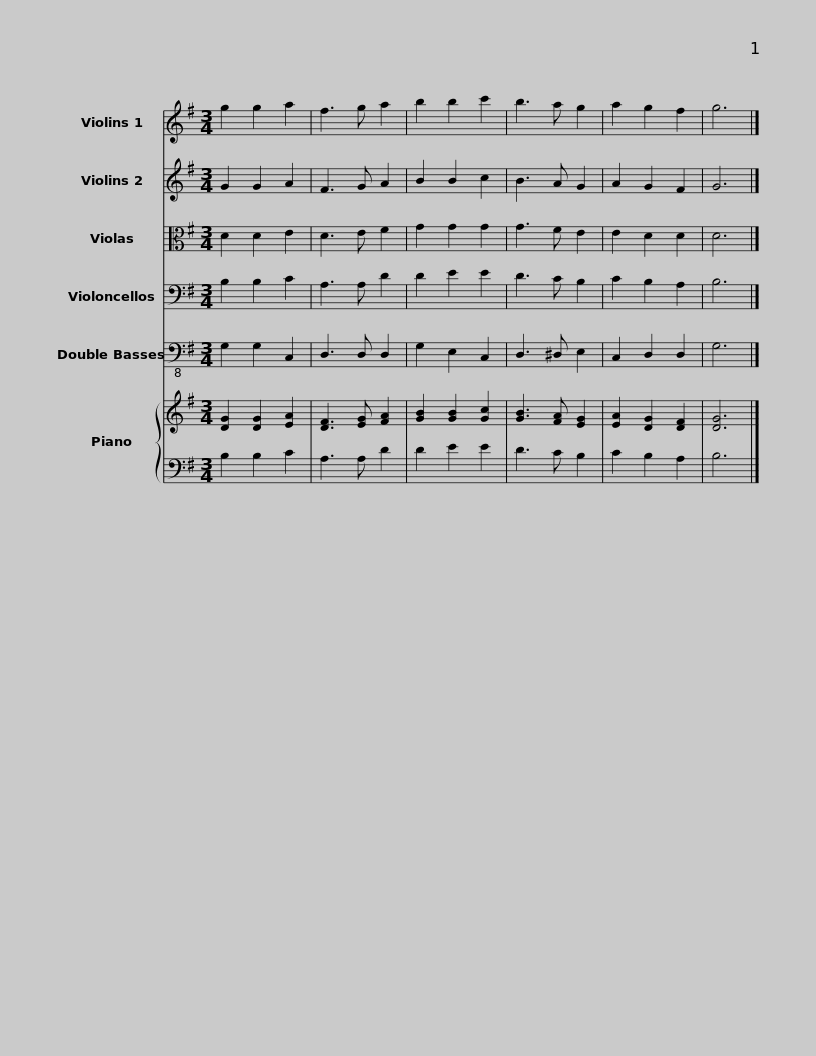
X:1
%%score 1 2 3 4 5 { 6 | 7 }
L:1/8
M:3/4
I:linebreak $
K:G
V:1 treble
V:2 treble
V:3 alto
V:4 bass
V:5 bass-8
V:6 treble
V:7 bass
V:1
 g2 g2 a2 | f3 g a2 | b2 b2 c'2 | b3 a g2 | a2 g2 f2 | %5
 g6 |] %6
V:2
 G2 G2 A2 | F3 G A2 | B2 B2 c2 | B3 A G2 | A2 G2 F2 | %5
 G6 |] %6
V:3
 D2 D2 E2 | D3 E F2 | G2 G2 G2 | G3 F E2 | E2 D2 D2 | %5
 D6 |] %6
V:4
 B,2 B,2 C2 | A,3 A, D2 | D2 E2 E2 | D3 C B,2 | C2 B,2 A,2 | %5
 B,6 |] %6
V:5
 G,2 G,2 C,2 | D,3 D, D,2 | G,2 E,2 C,2 | D,3 ^D, E,2 | C,2 D,2 D,2 | %5
 G,6 |] %6
V:6
 [DG]2 [DG]2 [EA]2 | [DF]3 [EG] [FA]2 | [GB]2 [GB]2 [Gc]2 | [GB]3 [FA] [EG]2 | [EA]2 [DG]2 [DF]2 | %5
 [DG]6 |] %6
V:7
 B,2 B,2 C2 | A,3 A, D2 | D2 E2 E2 | D3 C B,2 | C2 B,2 A,2 | %5
 B,6 |] %6
